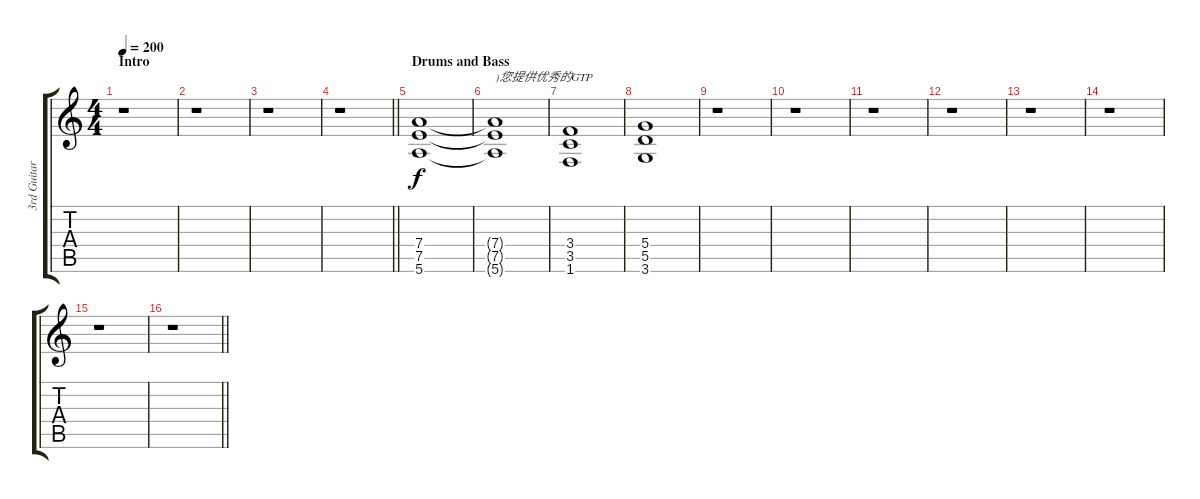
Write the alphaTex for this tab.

\track ("3rd Guitar" "3rd Guitar") {instrument overdrivenguitar}
\staff {score tabs}
\tuning (E4 B3 G3 D3 A2 E2) {hide}
\ts (4 4)
\section ("" "Intro")
\tempo 200
\clef g2
\ks c
r.1{dy f instrument overdrivenguitar} |
r.1 |
r.1 |
\barLineRight lightlight
r.1 |
\section ("" "Drums and Bass")
(7.4 7.5 5.6).1 |
(7.4{t} 7.5{t} 5.6{t}).1{txt ")您提供优秀的GTP"} |
(3.4 3.5 1.6).1 |
(5.4 5.5 3.6).1 |
r.1 |
r.1 |
r.1 |
r.1 |
r.1 |
r.1 |
r.1 |
\barLineRight lightlight
r.1
